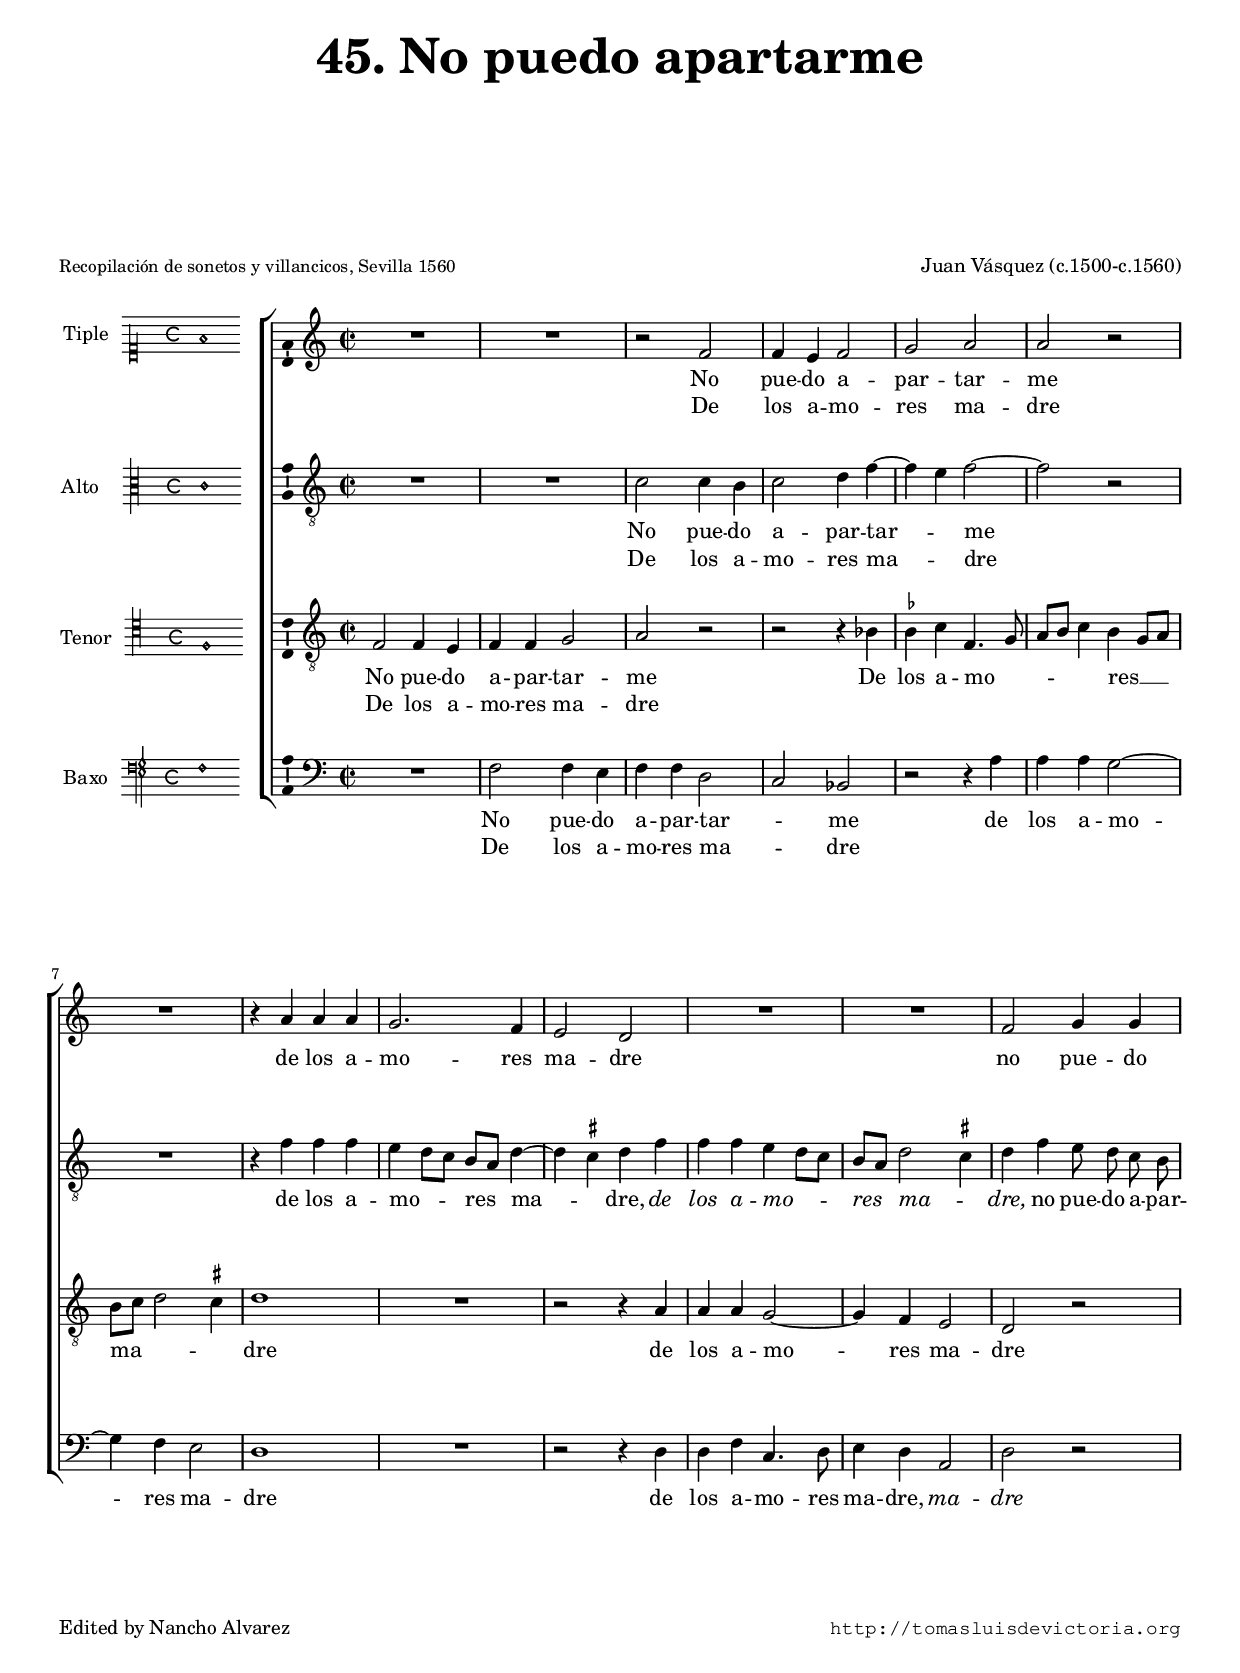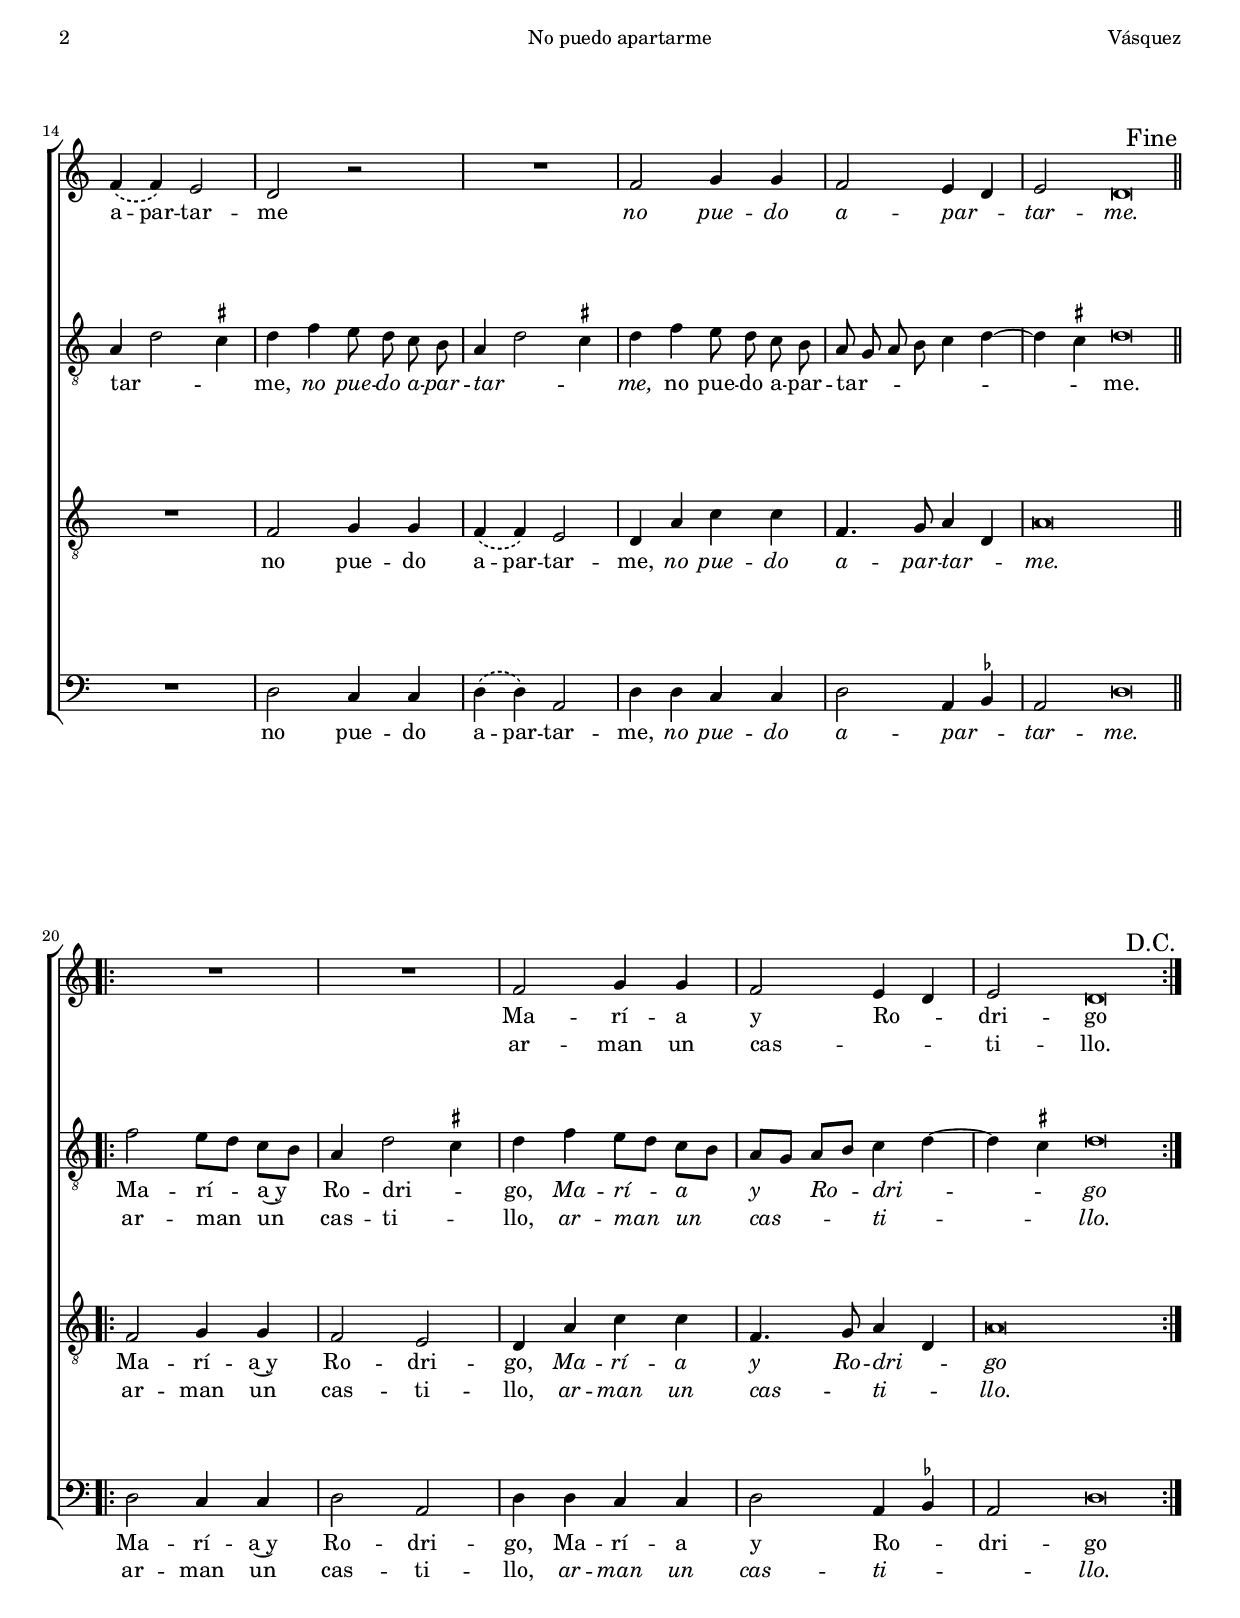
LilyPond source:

\version "2.18.0"

#(set-default-paper-size "a4")
#(set-global-staff-size 17.0)
#(ly:set-option 'point-and-click #f)
%mobile -s14.5 -i2.8 -ball

italicas=\override LyricText.font-shape = #'italic
rectas=\override LyricText.font-shape = #'upright
ss=\once \set suggestAccidentals = ##t
incipitwidth = 20
mtempo={\tempo 4 = 100}
mtempob={\tempo 4 = 50}

htitle="No puedo apartarme"
hcomposer="Vásquez"

\header {
	title=\markup{\fontsize #4 "45. No puedo apartarme"}
	%subtitle=\markup{""}
	subsubtitle=\markup{\null \vspace #6 }
        composer = \markup{"Juan Vásquez (c.1500-c.1560)"}
        pdfauthor=\composer
        %opus="(-)"
	poet=\markup{\smaller "Recopilación de sonetos y villancicos, Sevilla 1560"} 
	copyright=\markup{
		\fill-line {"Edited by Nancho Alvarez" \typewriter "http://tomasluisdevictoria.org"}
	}
%	tagline=""
}

global={\key c \major \time 2/2 \skip 1*19
        \override Score.RehearsalMark.self-alignment-X=#right
        \override Score.RehearsalMark.break-visibility=#begin-of-line-invisible
        \mark \markup{"Fine"}
        \bar ".|:-||" \break
        \skip 1*5
        \bar ":|."
        \mark \markup{"D.C."}
}


cantus=\relative c'{
	R1*2
	r2 f2
	f4 e f2
	g a
	a r
	R1
	r4 a a a
	g2. f4
	e2 d
	R1*2
	f2 g4 g
	\phrasingSlurDashed
	f4\( f\) e2 % f2
	d r
	R1
	f2 g4 g
	f2 e4 d
	e2 \mtempob d\breve*1/4
	\mtempo R1*2
	f2 g4 g
	f2 e4 d
	e2 \mtempob d\breve*1/4
}

%CSIC sugiere bemol en todos los si
altus=\relative c'{
	R1*2
	c2 c4 b
	c2 d4 f ~
	f e f2 ~
	f r
	R1
	r4 f f f
	e4 d8[ c] b[ a] d4 ~
	d4 \ss cis d f
	f f e d8[ c]
	b8[ a] d2 \ss cis4
	d4 f e8 d c b
	a4 d2 \ss cis4
	d4 f e8 d c b
	a4 d2 \ss cis4
	d4 f e8 d c b
	a g a b c4 d4 ~
	d4 \ss cis4 d\breve*1/4
	f2 e8[ d] c[ b]
	a4 d2 \ss cis4
	d4 f e8[ d] c[ b]
	a8[ g] a[ b] c4 d4 ~ 
	d \ss cis4 d\breve*1/4
}

tenor=\relative c{
	f2 f4 e
	f4 f g2
	a r
	r r4 bes
	\ss bes4 c f,4. g8
	a[ b] c4 b4 g8[ a] % CSIC sugiere siempre bes
	b8[ c] d2 \ss cis4
	d1
	R1
	r2 r4 a
	a a g2 ~
	g4 f e2
	d2 r
	R1
	f2 g4 g
	\phrasingSlurDashed
	f4\( f4\) e2
	d4 a' c c
	f,4. g8 a4 d,
	a'\breve*1/2
	f2 g4 g 
	f2 e2
	d4 a' c c
	f,4. g8 a4 d,
	a'\breve*1/2
}

bassus=\relative c{
	R1
	f2 f4 e
	f4 f d2
	c bes
	r2 r4 a'
	a a g2 ~
	g4 f e2
	d1
	R1
	r2 r4 d
	d f c4. d8
	e4 d a2
	d2 r
	R1
	d2 c4 c
	\phrasingSlurDashed
	d4\( d\) a2
	d4 d c c
	d2 a4 \ss bes
	a2 d\breve*1/4
	d2 c4 c
	d2 a
	d4 d c c
	d2 a4 \ss bes
	a2 d\breve*1/4
}

textocantus=\lyricmode{
No pue -- do a -- par -- tar -- me
de los a -- mo -- res ma -- dre
no pue -- do a -- par -- tar -- me
\italicas
no pue -- do a -- par -- _ tar -- me.
\rectas
Ma -- rí -- a y Ro -- _ dri -- go
}
textocantusb=\lyricmode{
De los a -- mo -- res ma -- dre
"  " _ _ _ _ _ _ 
_ _ _ _ _ _ _ 
_ _ _ _ _ _ _ _
ar -- man un cas -- _ _ ti -- llo.
}

textoaltus=\lyricmode{
No pue -- do a -- par -- tar -- _ me
de los a -- mo -- _ res ma -- _ dre,
\italicas
de los a -- mo -- _ res ma -- _ dre,
\rectas
no pue -- do a -- par -- tar -- _ _ me,
\italicas
no pue -- do a -- par -- tar -- _ _ me,
\rectas
no pue -- do a -- par -- tar -- _ _ _ _ _ _ me.
Ma -- rí -- a~y Ro -- dri -- _ go,
\italicas
Ma -- rí -- a y Ro -- dri -- _ _ go
}
textoaltusb=\lyricmode{
De los a -- mo -- res ma -- _ dre
_ _ _ _ _ _ _ _ _ 
_ _ _ _ _ _ _ _ _ 
_ _ _ _ _ _ _ _ _ 
_ _ _ _ _ _ _ _ _ 
_ _ _ _ _ _ _ _ _ 
_ _ _ _ 
ar -- man un cas -- ti -- _ llo,
\italicas
ar -- man un cas -- _ ti -- _ _ llo.
}

textotenor=\lyricmode{
No pue -- do a -- par -- tar -- me
De los a -- mo -- _ _ _ res __ _ ma -- _ _ dre
de los a -- mo -- res ma -- dre
no pue -- do a -- par -- tar -- me,
\italicas
no pue -- do a -- par -- tar -- _ me.
\rectas
Ma -- rí -- a~y Ro -- dri -- go,
\italicas
Ma -- rí -- a y Ro -- dri -- _ go
}
textotenorb=\lyricmode{
De los a -- mo -- res ma -- dre
"  " _ _ _ _ _ _ _ _ _ _ _ 
_ _ _ _ _ _ _ _ _ _ _ _ 
_ _ _ _ _ _ _ _ _ _ _
ar -- man un cas -- ti -- llo,
\italicas
ar -- man un cas -- _ ti -- _ llo.
}

textobassus=\lyricmode{
No pue -- do a -- par -- tar -- _ me
de los a -- mo -- res ma -- dre
de los a -- mo -- res ma -- dre, \italicas ma -- dre \rectas
no pue -- do a -- par -- tar -- me,
\italicas
no pue -- do a -- par -- _ tar -- me.
\rectas
Ma -- rí -- a~y Ro -- dri -- go,
Ma -- rí -- a y Ro -- _ dri -- go
}
textobassusb=\lyricmode{
De los a -- mo -- res ma -- _ dre
"  " _ _ _ _ _ _ _ _ _ _ 
_ _ _ _ _ _ _ _ _ _ _ 
_ _ _ _ _ _ _ _ _
ar -- man un cas -- ti -- llo,
\italicas
ar -- man un cas -- ti -- _ _ llo.
}


incipitcantus=\markup{
	\score{
		{ 
		\set Staff.instrumentName="Tiple  "
		\override NoteHead.style = #'neomensural
		\override Staff.TimeSignature.style = #'neomensural
		\cadenzaOn 
		\clef "petrucci-c1"
		\key c \major
		\time 4/4
		f'1
		} 

	\layout { line-width=\incipitwidth indent = 0 }
	}
}

incipitaltus=\markup{
	\score{
		{ 
		\set Staff.instrumentName="Alto    "
		\override NoteHead.style = #'neomensural 
		\override Staff.TimeSignature.style = #'neomensural
		\cadenzaOn 
		\clef "petrucci-c3"
		\key c \major
		\time 4/4
                c'1
		} 
	\layout { line-width=\incipitwidth indent = 0 }
	}
}


incipittenor=\markup{
	\score{
		{ 
		\set Staff.instrumentName="Tenor  "
		\override NoteHead.style = #'neomensural 
		\override Staff.TimeSignature.style = #'neomensural
		\cadenzaOn 
		\clef "petrucci-c4"
		\key c \major
		\time 4/4
                f1
		} 
	\layout { line-width=\incipitwidth indent=0 }
	}
}

incipitbassus=\markup{
	\score{
		{ 
		\set Staff.instrumentName="Baxo  "
		\override NoteHead.style = #'neomensural
		\override Staff.TimeSignature.style = #'neomensural
		\cadenzaOn 
		\clef "petrucci-f4"
		\key c \major
		\time 4/4
                f1
		} 
	\layout { line-width=\incipitwidth indent = 0 }
	}
}

%\layout {
%       \context {\Voice
%               \remove Ligature_bracket_engraver
%               \consists Mensural_ligature_engraver
%       }
%       line-width=\incipitwidth
%       indent = 0
%}

\score {\transpose c' c'{
\new ChoirStaff<<

	\new Staff <<\global
	\new Voice="v1" {
		\set Staff.instrumentName=\incipitcantus
		\clef "treble"
		\cantus }
	\new Lyrics \lyricsto "v1" {\textocantus }
	\new Lyrics \lyricsto "v1" {\textocantusb }
	>>

	\new Staff <<\global
	\new Voice="v2" {
		\set Staff.instrumentName=\incipitaltus
		\clef "G_8"
		\altus }
	\new Lyrics \lyricsto "v2" {\textoaltus }
	\new Lyrics \lyricsto "v2" {\textoaltusb }
	>>
	
	\new Staff <<\global
	\new Voice="v3" {
		\set Staff.instrumentName=\incipittenor
		\clef "G_8"
		\tenor }
	\new Lyrics \lyricsto "v3" {\textotenor }
	\new Lyrics \lyricsto "v3" {\textotenorb }
	>>

	\new Staff <<\global
	\new Voice="v4" {
		\set Staff.instrumentName=\incipitbassus
		\clef "bass"
		\bassus }
	\new Lyrics \lyricsto "v4" {\textobassus }
	\new Lyrics \lyricsto "v4" {\textobassusb }
	>>
>>

	} % transpose

\layout{ 
	\context {\Lyrics 
		\override VerticalAxisGroup.staff-affinity = #UP
		\override VerticalAxisGroup.nonstaff-relatedstaff-spacing =
			#'((basic-distance . 0) (minimum-distance . 0) (padding . .75))
		\override VerticalAxisGroup.nonstaff-nonstaff-spacing =
			#'((basic-distance . 0) (minimum-distance . 0) (padding . .75))
		\override LyricText.font-size = #1.2
		\override LyricHyphen.minimum-distance = #0.5
	}
	\context {\Score 
		tempoHideNote = ##t
		\override BarNumber.padding = #2 
	}
	\context {\Voice 
		%melismaBusyProperties = #'()
		autoBeaming = ##f
	}
	\context {\Staff 
                %\RemoveEmptyStaves
                %\override VerticalAxisGroup.remove-first = ##t
		\override VerticalAxisGroup.staff-staff-spacing =
			#'((basic-distance . 11) (minimum-distance . 0) (padding . 1))
		\consists Ambitus_engraver 
		\override LigatureBracket.padding = #1
	}
}

%\midi { \mtempo }

}


\paper{
	evenHeaderMarkup=\markup  \fill-line { \fromproperty #'page:page-number-string \htitle \hcomposer }
	oddHeaderMarkup= \markup  \fill-line { \on-the-fly #not-first-page \hcomposer \on-the-fly #not-first-page \htitle \on-the-fly #not-first-page \fromproperty #'page:page-number-string }
	%system-count=20
	%page-count = 8
	%systems-per-page = 3
	ragged-last-bottom = ##f
	indent=3.6\cm
	system-system-spacing =
	#'((basic-distance . 18) (minimum-distance . 0) (padding . 0))
	top-system-spacing = % header
	#'((basic-distance . 9) (minimum-distance . 0) (padding . 0))
	last-bottom-spacing = % footer
	#'((basic-distance . 14) (minimum-distance . 0) (padding . 0))
	markup-system-spacing.padding = #3.5
	top-markup-spacing.padding=#10
}
